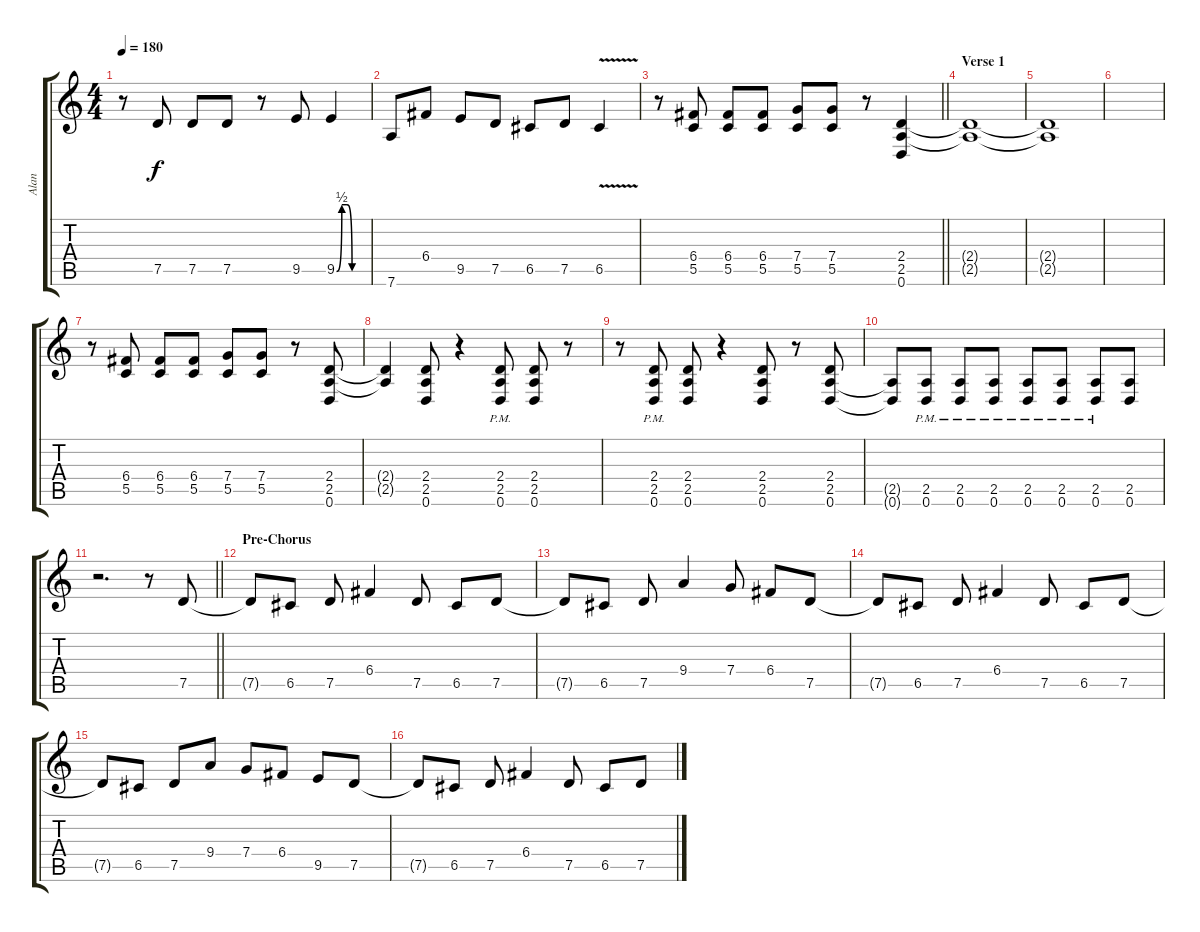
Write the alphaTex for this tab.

\track ("Alan" "Alan") {instrument overdrivenguitar}
\staff {score tabs}
\tuning (D4 A3 F3 C3 G2 D2) {hide}
\ts (4 4)
\tempo 180
\clef g2
\ks c
r.8{dy f} 7.5.8 7.5.8 7.5.8 r.8 9.5.8 9.5{be (custom 0 0 10 2 20 2 30 0 60 0)}.4 |
7.6.8 6.4.8 9.5.8 7.5.8 6.5.8 7.5.8 6.5{v}.4 |
\barLineRight lightlight
r.8 (6.4 5.5).8 (6.4 5.5).8 (6.4 5.5).8 (7.4 5.5).8 (7.4 5.5).8 r.8 (2.4 2.5 0.6).4 |
\section ("" "Verse 1")
(2.4{t} 2.5{t}).1{volume 3} |
(2.4{t} 2.5{t}).1 |
|
r.8{volume 13} (6.4 5.5).8 (6.4 5.5).8 (6.4 5.5).8 (7.4 5.5).8 (7.4 5.5).8 r.8 (2.4 2.5 0.6).8 |
(2.4{t} 2.5{t}).4 (2.4 2.5 0.6).8 r.4 (2.4 2.5 0.6{pm}).8 (2.4 2.5 0.6).8 r.8 |
r.8 (2.4 2.5 0.6{pm}).8 (2.4 2.5 0.6).8 r.4 (2.4 2.5 0.6).8 r.8 (2.4 2.5 0.6).8 |
(2.5{t} 0.6{t}).8 (2.5{pm} 0.6{pm}).8 (2.5{pm} 0.6{pm}).8 (2.5{pm} 0.6{pm}).8 (2.5{pm} 0.6{pm}).8 (2.5{pm} 0.6{pm}).8 (2.5{pm} 0.6{pm}).8 (2.5 0.6).8 |
\barLineRight lightlight
r.2{d} r.8 7.5.8 |
\section ("" "Pre-Chorus")
7.5{t}.8 6.5.8 7.5.8 6.4.4 7.5.8 6.5.8 7.5.8 |
7.5{t}.8 6.5.8 7.5.8 9.4.4 7.4.8 6.4.8 7.5.8 |
7.5{t}.8 6.5.8 7.5.8 6.4.4 7.5.8 6.5.8 7.5.8 |
7.5{t}.8 6.5.8 7.5.8 9.4.8 7.4.8 6.4.8 9.5.8 7.5.8 |
7.5{t}.8 6.5.8 7.5.8 6.4.4 7.5.8 6.5.8 7.5.8
